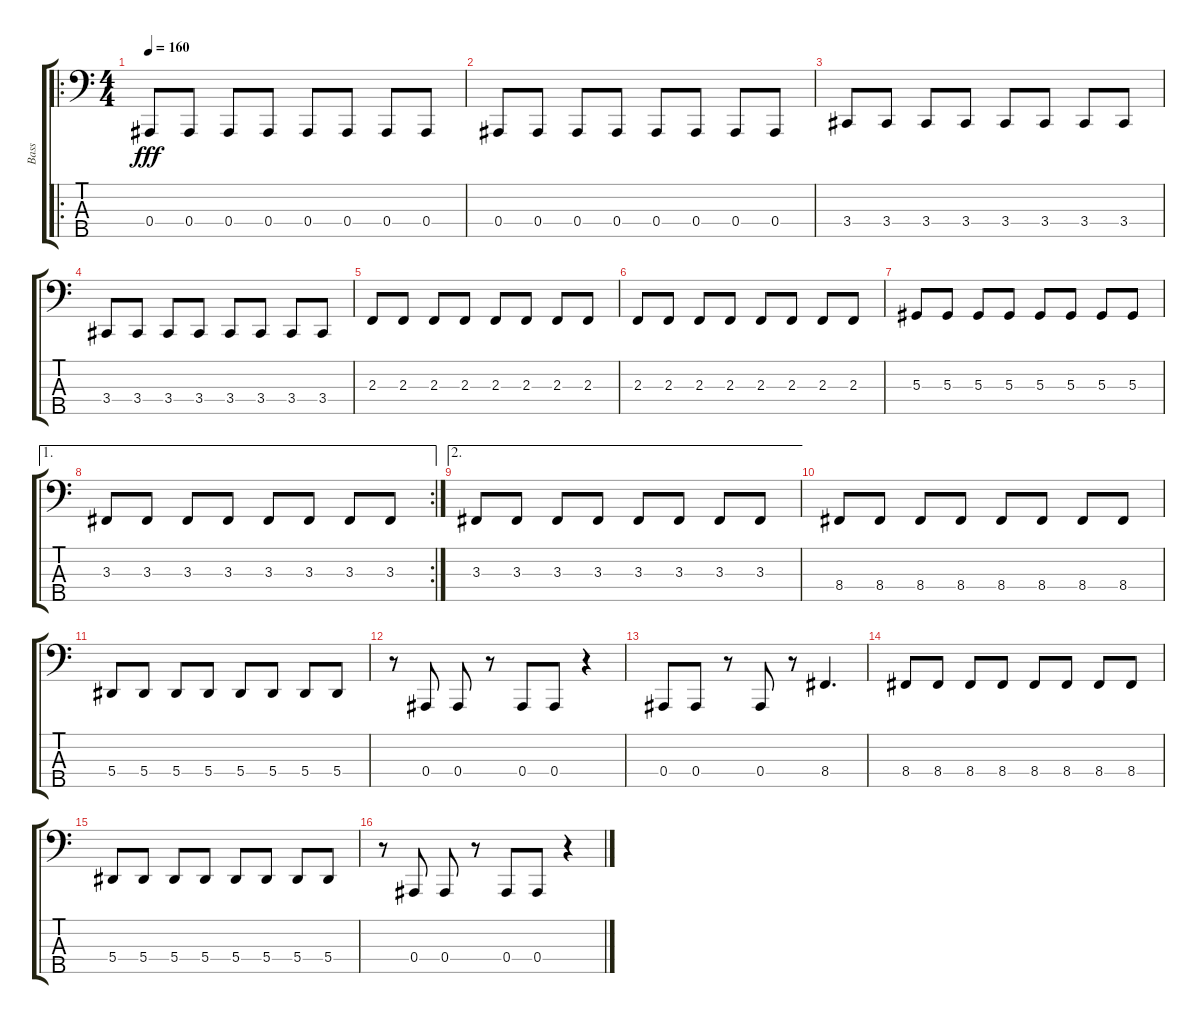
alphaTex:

\track ("Bass" "Bass") {instrument electricbassfinger}
\staff {score tabs}
\tuning (Db2 Ab1 Eb1 Bb0 F0) {hide}
\ro
\ts (4 4)
\tempo 160
\clef f4
\ks c
0.4.8{dy fff} 0.4.8 0.4.8 0.4.8 0.4.8 0.4.8 0.4.8 0.4.8 |
0.4.8 0.4.8 0.4.8 0.4.8 0.4.8 0.4.8 0.4.8 0.4.8 |
3.4.8 3.4.8 3.4.8 3.4.8 3.4.8 3.4.8 3.4.8 3.4.8 |
3.4.8 3.4.8 3.4.8 3.4.8 3.4.8 3.4.8 3.4.8 3.4.8 |
2.3.8 2.3.8 2.3.8 2.3.8 2.3.8 2.3.8 2.3.8 2.3.8 |
2.3.8 2.3.8 2.3.8 2.3.8 2.3.8 2.3.8 2.3.8 2.3.8 |
5.3.8 5.3.8 5.3.8 5.3.8 5.3.8 5.3.8 5.3.8 5.3.8 |
\ae 1
\rc 2
3.3.8 3.3.8 3.3.8 3.3.8 3.3.8 3.3.8 3.3.8 3.3.8 |
\ae 2
3.3.8 3.3.8 3.3.8 3.3.8 3.3.8 3.3.8 3.3.8 3.3.8 |
8.4.8 8.4.8 8.4.8 8.4.8 8.4.8 8.4.8 8.4.8 8.4.8 |
5.4.8 5.4.8 5.4.8 5.4.8 5.4.8 5.4.8 5.4.8 5.4.8 |
r.8 0.4.8 0.4.8 r.8 0.4.8 0.4.8 r.4 |
0.4.8 0.4.8 r.8 0.4.8 r.8 8.4.4{d} |
8.4.8 8.4.8 8.4.8 8.4.8 8.4.8 8.4.8 8.4.8 8.4.8 |
5.4.8 5.4.8 5.4.8 5.4.8 5.4.8 5.4.8 5.4.8 5.4.8 |
r.8 0.4.8 0.4.8 r.8 0.4.8 0.4.8 r.4
